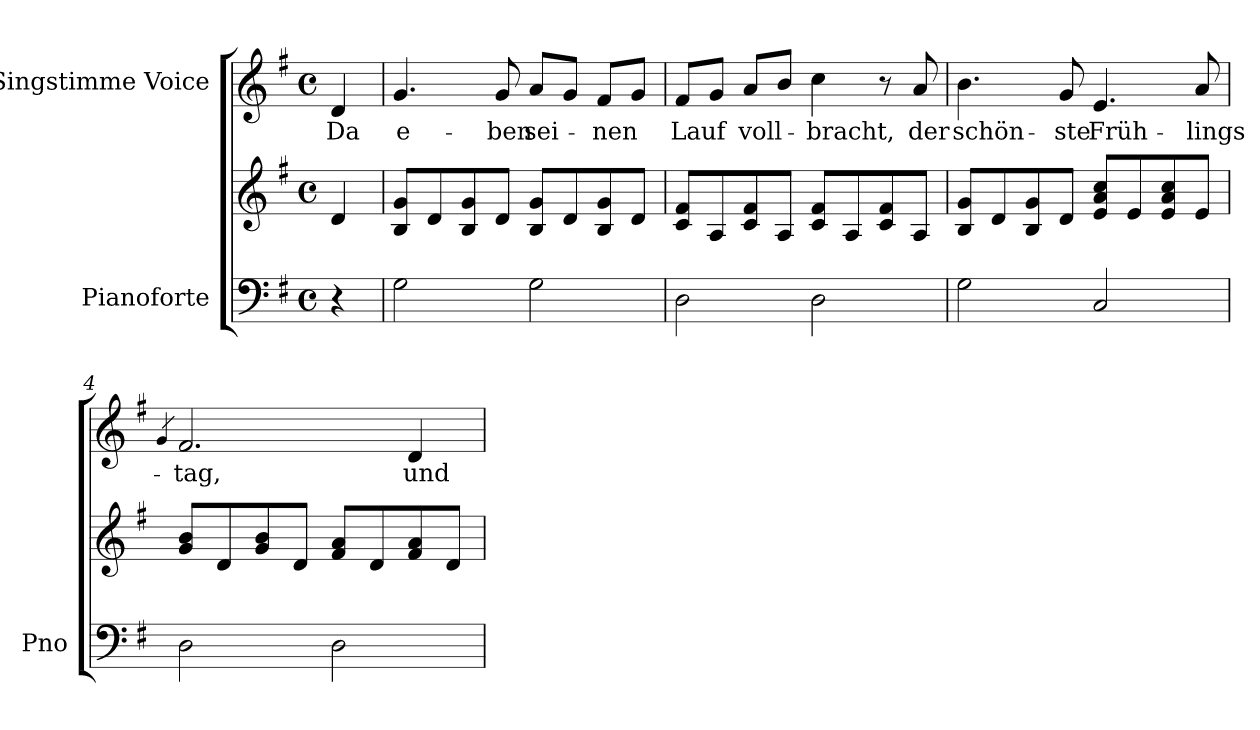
**kern	**kern	**kern	**text
*part2	*part2	*part1	*part1
*staff3	*staff2	*staff1	*staff1
*I"Pianoforte	*	*I"Singstimme Voice	*
*I'Pno	*	*	*
*clefF4	*clefG2	*clefG2	*
*k[f#]	*k[f#]	*k[f#]	*
*M4/4	*M4/4	*M4/4	*
*met(c)	*met(c)	*met(c)	*
=	=	=	=
4r	4d/	4d/	Da
=1	=1	=1	=1
2G\	8B/ 8g/L	4.g/	e-
.	8d/	.	.
.	8B/ 8g/	.	.
.	8d/J	8g/	-ben
2G\	8B/ 8g/L	8a/L	sei-
.	8d/	8g/J	.
.	8B/ 8g/	8f#/L	-nen
.	8d/J	8g/J	.
=2	=2	=2	=2
2D\	8c/ 8f#/L	8f#/L	Lauf
.	8A/	8g/J	.
.	8c/ 8f#/	8a/L	voll-
.	8A/J	8b/J	.
2D\	8c/ 8f#/L	4cc\	-bracht,
.	8A/	.	.
.	8c/ 8f#/	8r	.
.	8A/J	8a/	der
=3	=3	=3	=3
2G\	8B/ 8g/L	4.b\	schön-
.	8d/	.	.
.	8B/ 8g/	.	.
.	8d/J	8g/	-ste
2C/	8e/ 8a/ 8cc/L	4.e/	Früh-
.	8e/	.	.
.	8e/ 8a/ 8cc/	.	.
.	8e/J	8a/	-lings-
=4	=4	=4	=4
.	.	4qg/	.
2D\	8g/ 8b/L	2.f#/	-tag,
.	8d/	.	.
.	8g/ 8b/	.	.
.	8d/J	.	.
2D\	8f#/ 8a/L	.	.
.	8d/	.	.
.	8f#/ 8a/	4d/	und
.	8d/J	.	.
=	=	=	=
*-	*-	*-	*-
